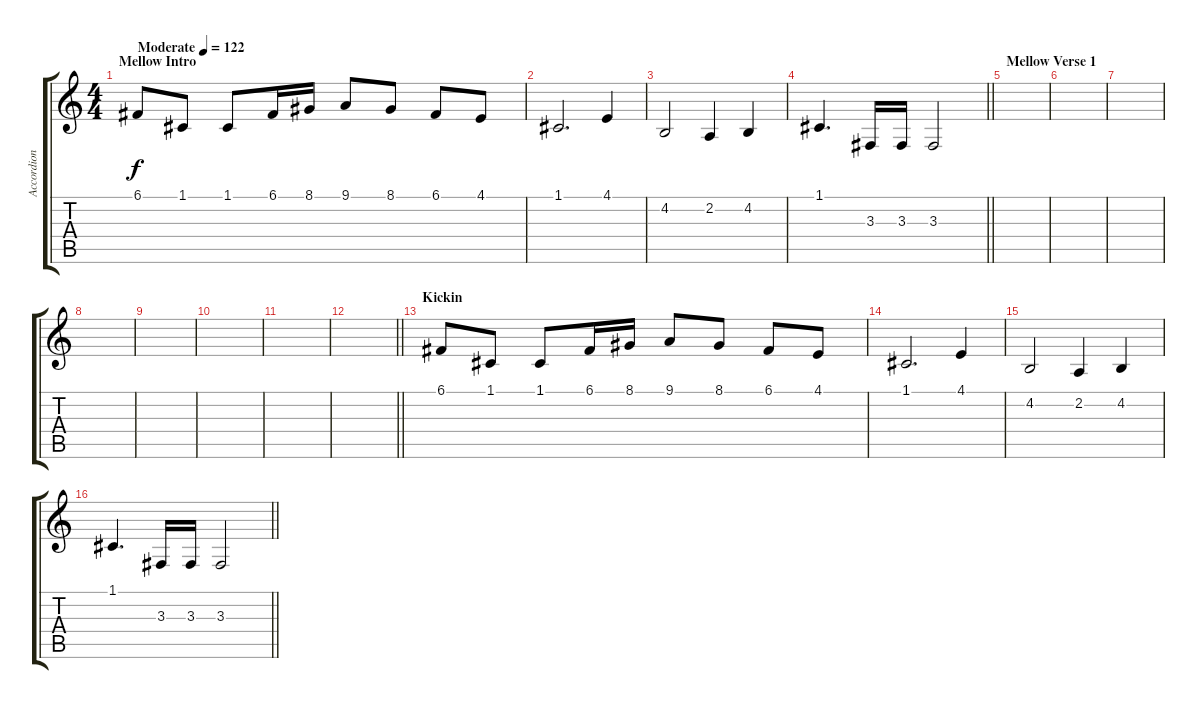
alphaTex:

\track ("Accordion" "Accordion") {instrument accordion}
\staff {score tabs}
\tuning (C4 G3 Eb3 Bb2 F2 C2) {hide}
\ts (4 4)
\section ("" "Mellow Intro")
\tempo (122 "Moderate")
\clef g2
\ks c
6.1.8{dy f instrument accordion} 1.1.8 1.1.8 6.1.16 8.1.16 9.1.8 8.1.8 6.1.8 4.1.8 |
1.1.2{d} 4.1.4 |
4.2.2 2.2.4 4.2.4 |
\barLineRight lightlight
1.1.4{d} 3.3.16 3.3.16 3.3.2 |
\section ("" "Mellow Verse 1")
|
|
|
|
|
|
|
\barLineRight lightlight
|
\section ("" "Kickin")
6.1.8 1.1.8 1.1.8 6.1.16 8.1.16 9.1.8 8.1.8 6.1.8 4.1.8 |
1.1.2{d} 4.1.4 |
4.2.2 2.2.4 4.2.4 |
\barLineRight lightlight
1.1.4{d} 3.3.16 3.3.16 3.3.2
